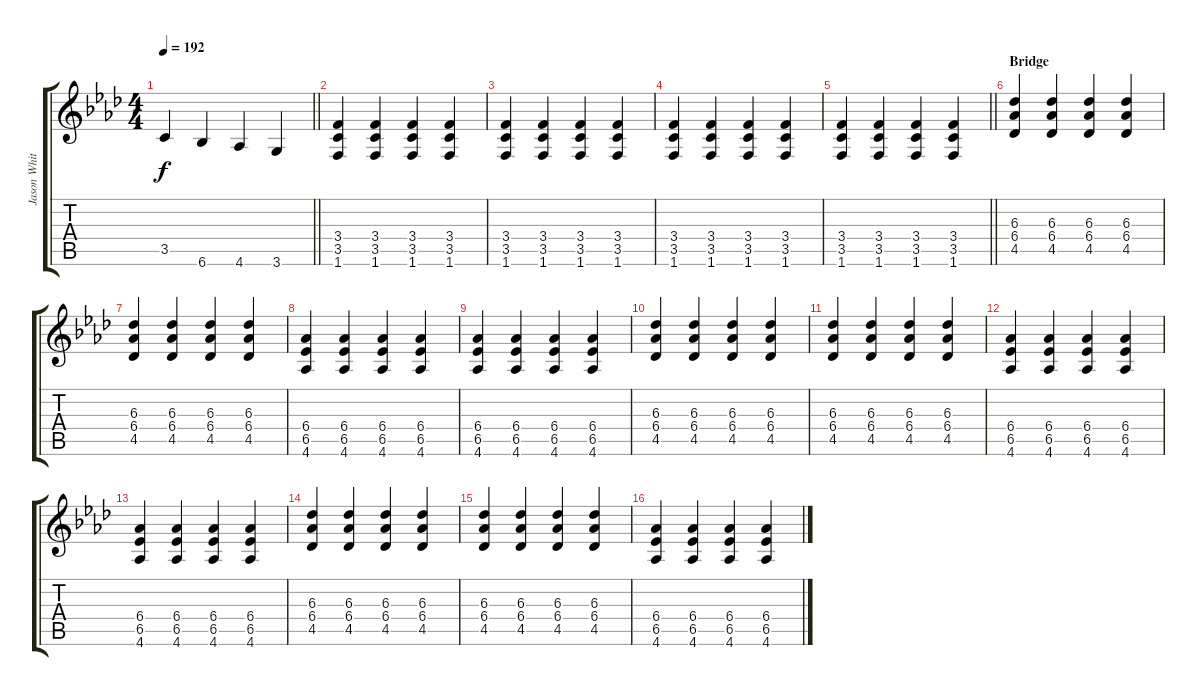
\track ("Jason White (Lead Guitar)" "Jason Whit") {instrument distortionguitar}
\staff {score tabs}
\tuning (E4 B3 G3 D3 A2 E2) {hide}
\ts (4 4)
\tempo 192
\clef g2
\barLineRight lightlight
\ks ab
3.5.4{dy f} 6.6.4 4.6.4 3.6.4 |
(3.4 3.5 1.6).4 (3.4 3.5 1.6).4 (3.4 3.5 1.6).4 (3.4 3.5 1.6).4 |
(3.4 3.5 1.6).4 (3.4 3.5 1.6).4 (3.4 3.5 1.6).4 (3.4 3.5 1.6).4 |
(3.4 3.5 1.6).4 (3.4 3.5 1.6).4 (3.4 3.5 1.6).4 (3.4 3.5 1.6).4 |
\barLineRight lightlight
(3.4 3.5 1.6).4 (3.4 3.5 1.6).4 (3.4 3.5 1.6).4 (3.4 3.5 1.6).4 |
\section ("" "Bridge")
(6.3 6.4 4.5).4 (6.3 6.4 4.5).4 (6.3 6.4 4.5).4 (6.3 6.4 4.5).4 |
(6.3 6.4 4.5).4 (6.3 6.4 4.5).4 (6.3 6.4 4.5).4 (6.3 6.4 4.5).4 |
(6.4 6.5 4.6).4 (6.4 6.5 4.6).4 (6.4 6.5 4.6).4 (6.4 6.5 4.6).4 |
(6.4 6.5 4.6).4 (6.4 6.5 4.6).4 (6.4 6.5 4.6).4 (6.4 6.5 4.6).4 |
(6.3 6.4 4.5).4 (6.3 6.4 4.5).4 (6.3 6.4 4.5).4 (6.3 6.4 4.5).4 |
(6.3 6.4 4.5).4 (6.3 6.4 4.5).4 (6.3 6.4 4.5).4 (6.3 6.4 4.5).4 |
(6.4 6.5 4.6).4 (6.4 6.5 4.6).4 (6.4 6.5 4.6).4 (6.4 6.5 4.6).4 |
(6.4 6.5 4.6).4 (6.4 6.5 4.6).4 (6.4 6.5 4.6).4 (6.4 6.5 4.6).4 |
(6.3 6.4 4.5).4 (6.3 6.4 4.5).4 (6.3 6.4 4.5).4 (6.3 6.4 4.5).4 |
(6.3 6.4 4.5).4 (6.3 6.4 4.5).4 (6.3 6.4 4.5).4 (6.3 6.4 4.5).4 |
(6.4 6.5 4.6).4 (6.4 6.5 4.6).4 (6.4 6.5 4.6).4 (6.4 6.5 4.6).4
